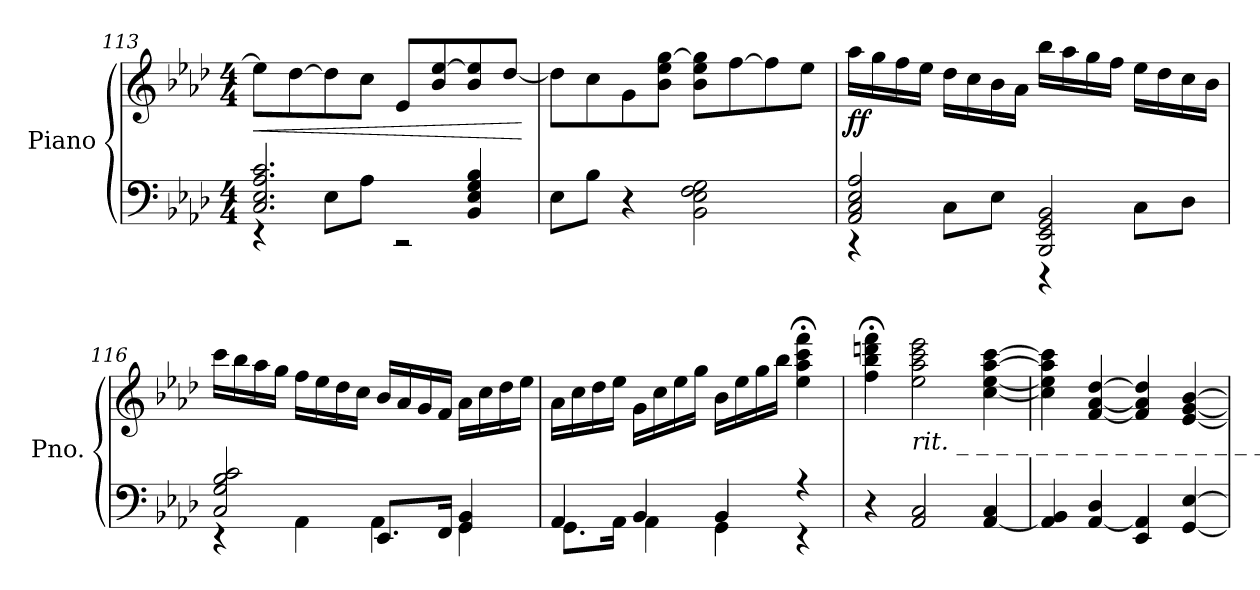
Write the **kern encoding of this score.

**kern	**kern	**dynam
*part1	*part1	*part1
*staff2	*staff1	*staff1/2
*I"Piano	*	*
*I'Pno.	*	*
*clefF4	*clefG2	*
*k[b-e-a-d-]	*k[b-e-a-d-]	*
*M4/4	*M4/4	*
=113	=113	=113
*^	*	*
!	!	!	!LO:HP:b
2.C/ 2.E-/ 2.A-/ 2.c/	4r	8ee-\L]	<
.	.	[8dd-\	.
.	8E-\L	8dd-\]	.
.	8A-\J	8cc\J	.
.	2r	8e-/L	.
.	.	8b-/ [8ee-/	.
4BB-/ 4E-/ 4G/ 4B-/	.	8b-/ 8ee-/]	.
.	.	[8dd-/J	.
*v	*v	*	*
.	.	[
=114	=114	=114
8E-\L	8dd-\L]	.
8B-\J	8cc\	.
4r	8g\	.
.	8b-\ 8ee-\ [8gg\J	.
2BB-\ 2E-\ 2F\ 2G\	8b-\ 8ee-\ 8gg\]L	.
.	[8ff\	.
.	8ff\]	.
.	8ee-\J	.
!!LO:LB:g=z
=115	=115	=115
*^	*	*
!	!	!	!LO:DY:b
2AA-/ 2C/ 2E-/ 2A-/	4r	16aa-\LL	ff
.	.	16gg\	.
.	.	16ff\	.
.	.	16ee-\JJ	.
.	8C\L	16dd-\LL	.
.	.	16cc\	.
.	8E-\J	16b-\	.
.	.	16a-\JJ	.
2BBB-/ 2EE-/ 2GG/ 2BB-/	4r	16bb-\LL	.
.	.	16aa-\	.
.	.	16gg\	.
.	.	16ff\JJ	.
.	8C\L	16ee-\LL	.
.	.	16dd-\	.
.	8D-\J	16cc\	.
.	.	16b-\JJ	.
=116	=116	=116	=116
2C/ 2G/ 2B-/ 2c/	4r	16ccc\LL	.
.	.	16bb-\	.
.	.	16aa-\	.
.	.	16gg\JJ	.
.	4AA-\	16ff\LL	.
.	.	16ee-\	.
.	.	16dd-\	.
.	.	16cc\JJ	.
8.EE-/L	4AA-\	16b-/LL	.
.	.	16a-/	.
.	.	16g/	.
16FF/Jk	.	16f/JJ	.
4GG/ 4BB-/	4GG\	16a-\LL	.
.	.	16cc\	.
.	.	16dd-\	.
.	.	16ee-\JJ	.
=117	=117	=117	=117
4AA-/	8.GG\L	16a-\LL	.
.	.	16cc\	.
.	.	16dd-\	.
.	16AA-\Jk	16ee-\JJ	.
4BB-/	4AA-\	16g\LL	.
.	.	16cc\	.
.	.	16ee-\	.
.	.	16gg\JJ	.
4BB-/	4GG\	16b-\LL	.
.	.	16ee-\	.
.	.	16gg\	.
.	.	16bb-\JJ	.
*	*	*MM60	*
4r	4r	4ee-\;< 4aa-\;< 4ccc\;< 4fff\;<	.
*v	*v	*	*
!!LO:LB:g=z
=118	=118	=118
4r	4ff\;< 4bb-\;< 4dddn\;< 4fff\;<	.
!	!LO:TX:b:i:t=rit. _ _ _ _ _ _ _ _ _ _ _ _ _ _ _ _ _ _ _ _ _	!
2AA-/ 2C/	2ee-\ 2aa-\ 2ccc\ 2eee-\	.
[4AA-/ 4C/	[4cc\ [4ee-\ [4aa-\ [4ccc\	.
=119	=119	=119
4AA-/] 4BB-/	4cc\] 4ee-\] 4aa-\] 4ccc\]	.
[4AA-/ 4D-/	[4f/ [4a-/ [4dd-/	.
4EE-/ 4AA-/]	4f/] 4a-/] 4dd-/]	.
[4GG/ [4E-/	[4e-/ [4g/ [4b-/	.
=	=	=
*-	*-	*-
